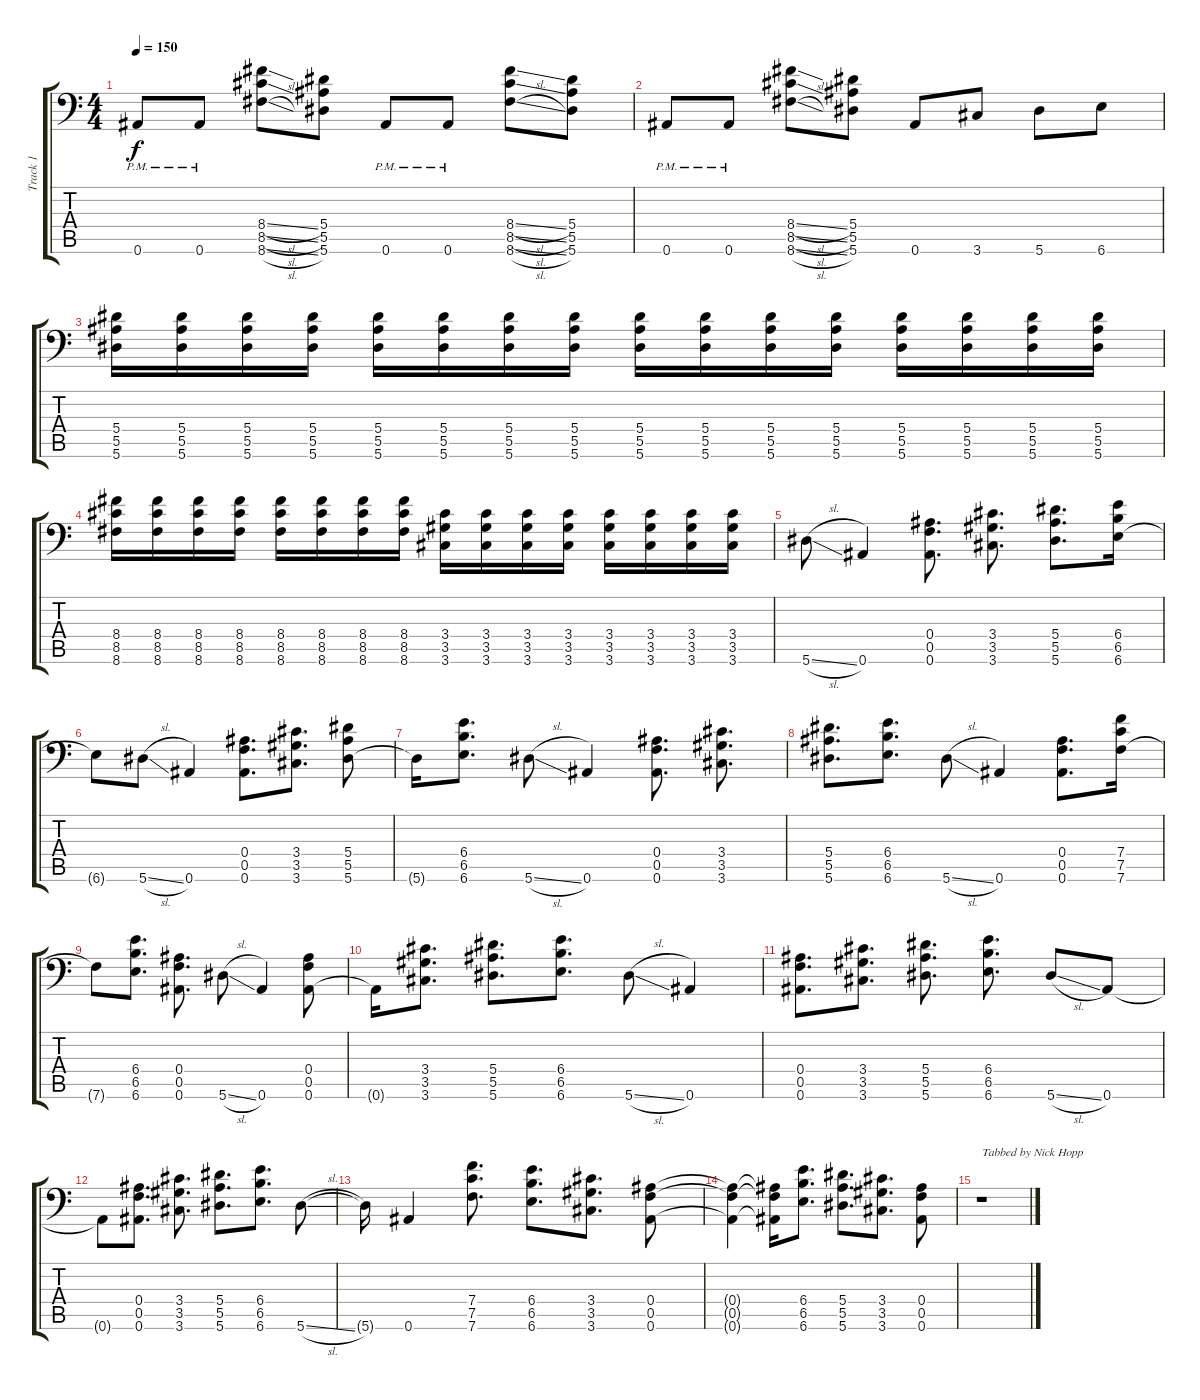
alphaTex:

\track ("Track 1" "Track 1") {instrument distortionguitar}
\staff {score tabs}
\tuning (C4 G3 Eb3 Bb2 F2 Bb1) {hide}
\ts (4 4)
\tempo 150
\clef f4
\ks c
0.6{pm}.8{dy f} 0.6{pm}.8 (8.4{sl} 8.5{sl} 8.6{sl}).8 (5.4 5.5 5.6).8 0.6{pm}.8 0.6{pm}.8 (8.4{sl} 8.5{sl} 8.6{sl}).8 (5.4 5.5 5.6).8 |
0.6{pm}.8 0.6{pm}.8 (8.4{sl} 8.5{sl} 8.6{sl}).8 (5.4 5.5 5.6).8 0.6.8 3.6.8 5.6.8 6.6.8 |
(5.4 5.5 5.6).16 (5.4 5.5 5.6).16 (5.4 5.5 5.6).16 (5.4 5.5 5.6).16 (5.4 5.5 5.6).16 (5.4 5.5 5.6).16 (5.4 5.5 5.6).16 (5.4 5.5 5.6).16 (5.4 5.5 5.6).16 (5.4 5.5 5.6).16 (5.4 5.5 5.6).16 (5.4 5.5 5.6).16 (5.4 5.5 5.6).16 (5.4 5.5 5.6).16 (5.4 5.5 5.6).16 (5.4 5.5 5.6).16 |
(8.4 8.5 8.6).16 (8.4 8.5 8.6).16 (8.4 8.5 8.6).16 (8.4 8.5 8.6).16 (8.4 8.5 8.6).16 (8.4 8.5 8.6).16 (8.4 8.5 8.6).16 (8.4 8.5 8.6).16 (3.4 3.5 3.6).16 (3.4 3.5 3.6).16 (3.4 3.5 3.6).16 (3.4 3.5 3.6).16 (3.4 3.5 3.6).16 (3.4 3.5 3.6).16 (3.4 3.5 3.6).16 (3.4 3.5 3.6).16 |
5.6{sl}.8 0.6.4 (0.4 0.5 0.6).8{d} (3.4 3.5 3.6).8{d} (5.4 5.5 5.6).8{d} (6.4 6.5 6.6).16 |
6.6{t}.8 5.6{sl}.8 0.6.4 (0.4 0.5 0.6).8{d} (3.4 3.5 3.6).8{d} (5.4 5.5 5.6).8 |
5.6{t}.16 (6.4 6.5 6.6).8{d} 5.6{sl}.8 0.6.4 (0.4 0.5 0.6).8{d} (3.4 3.5 3.6).8{d} |
(5.4 5.5 5.6).8{d} (6.4 6.5 6.6).8{d} 5.6{sl}.8 0.6.4 (0.4 0.5 0.6).8{d} (7.4 7.5 7.6).16 |
7.6{t}.8 (6.4 6.5 6.6).8{d} (0.4 0.5 0.6).8{d} 5.6{sl}.8 0.6.4 (0.4 0.5 0.6).8 |
0.6{t}.16 (3.4 3.5 3.6).8{d} (5.4 5.5 5.6).8{d} (6.4 6.5 6.6).8{d} 5.6{sl}.8 0.6.4 |
(0.4 0.5 0.6).8{d} (3.4 3.5 3.6).8{d} (5.4 5.5 5.6).8{d} (6.4 6.5 6.6).8{d} 5.6{sl}.8 0.6.8 |
0.6{t}.8 (0.4 0.5 0.6).8{d} (3.4 3.5 3.6).8{d} (5.4 5.5 5.6).8{d} (6.4 6.5 6.6).8{d} 5.6{sl}.8 |
5.6{t}.16 0.6.4 (7.4 7.5 7.6).8{d} (6.4 6.5 6.6).8{d} (3.4 3.5 3.6).8{d} (0.4 0.5 0.6).8 |
(0.4{t} 0.5{t} 0.6{t}).4 (0.4{t} 0.5{t} 0.6{t}).16 (6.4 6.5 6.6).8{d} (5.4 5.5 5.6).8{d} (3.4 3.5 3.6).8{d} (0.4 0.5 0.6).8 |
r.1{txt "Tabbed by Nick Hopp"}
